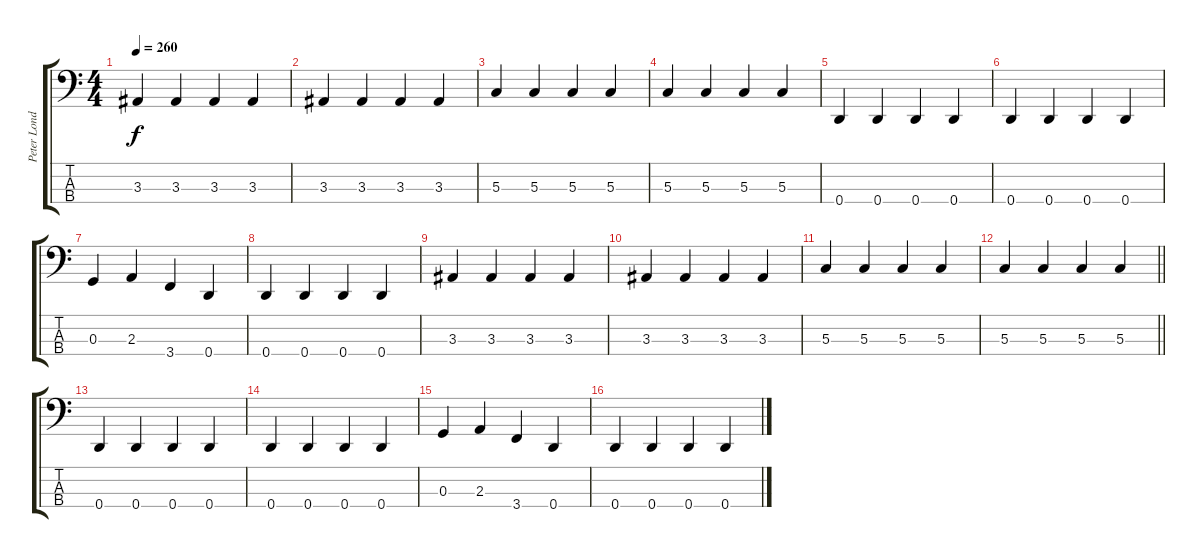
\track ("Peter London (Bass)" "Peter Lond") {instrument electricbassfinger}
\staff {score tabs}
\tuning (F2 C2 G1 D1) {hide}
\ts (4 4)
\tempo 260
\clef f4
\ks c
3.3.4{dy f} 3.3.4 3.3.4 3.3.4 |
3.3.4 3.3.4 3.3.4 3.3.4 |
5.3.4 5.3.4 5.3.4 5.3.4 |
5.3.4 5.3.4 5.3.4 5.3.4 |
0.4.4 0.4.4 0.4.4 0.4.4 |
0.4.4 0.4.4 0.4.4 0.4.4 |
0.3.4 2.3.4 3.4.4 0.4.4 |
0.4.4 0.4.4 0.4.4 0.4.4 |
3.3.4 3.3.4 3.3.4 3.3.4 |
3.3.4 3.3.4 3.3.4 3.3.4 |
5.3.4 5.3.4 5.3.4 5.3.4 |
\barLineRight lightlight
5.3.4 5.3.4 5.3.4 5.3.4 |
0.4.4 0.4.4 0.4.4 0.4.4 |
0.4.4 0.4.4 0.4.4 0.4.4 |
0.3.4 2.3.4 3.4.4 0.4.4 |
0.4.4 0.4.4 0.4.4 0.4.4
